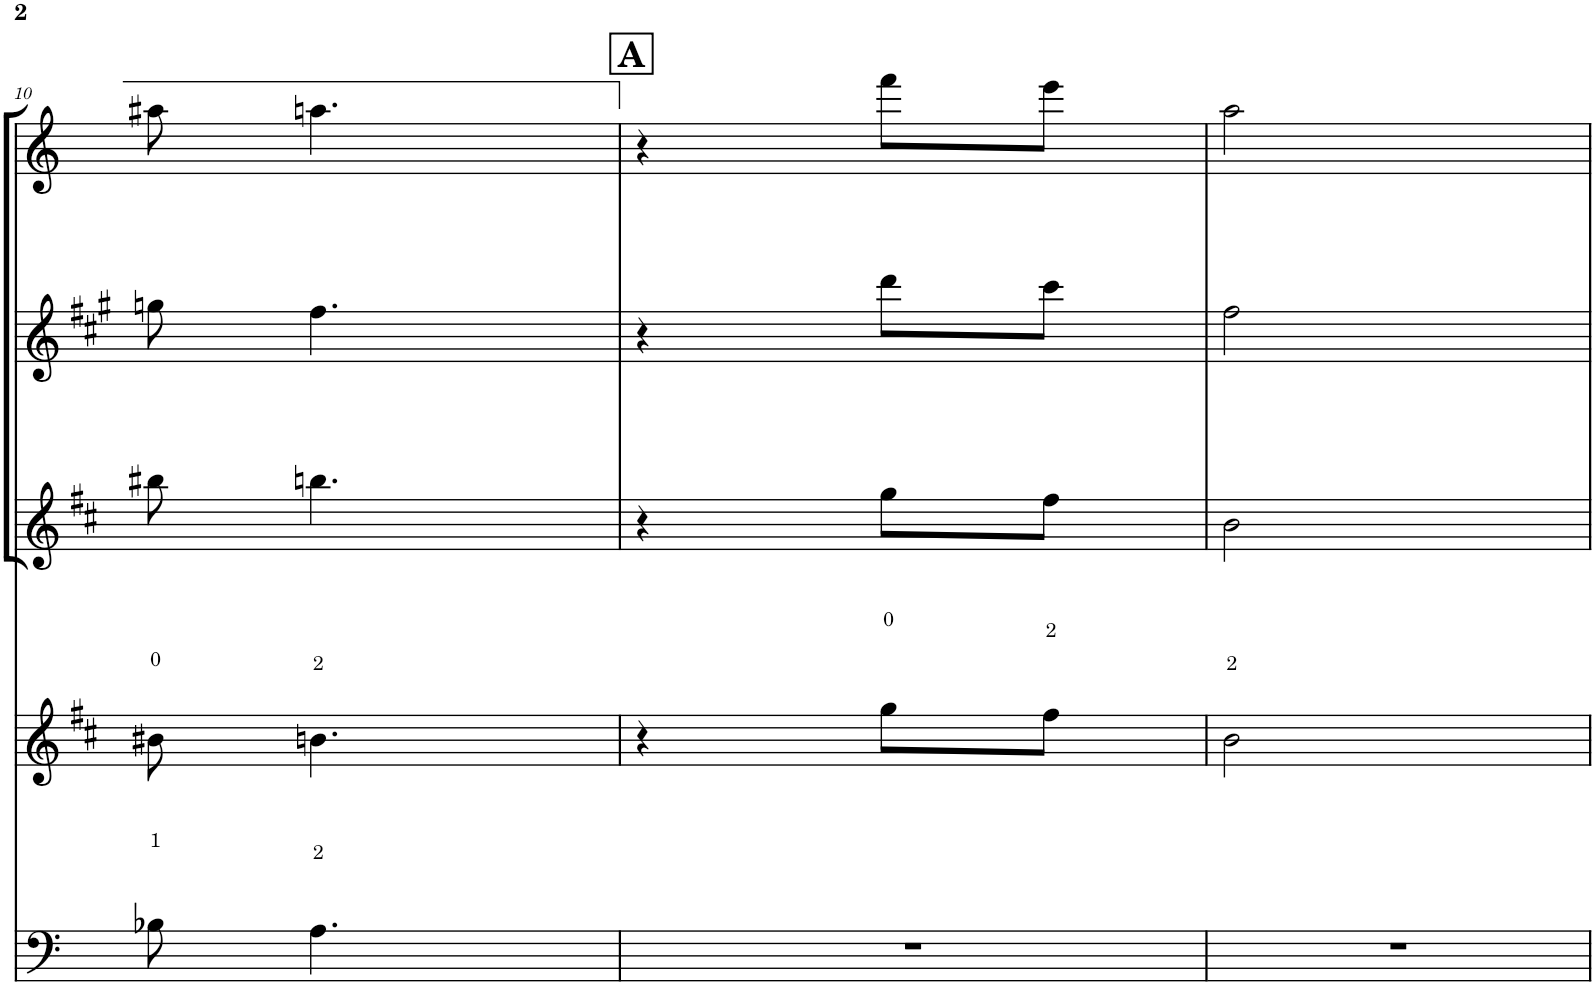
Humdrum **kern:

**kern	**dynam	**kern	**dynam	**kern	**kern	**dynam	**kern	**kern	**kern	**kern	**kern	**kern	**kern
*part11	*part11	*part10	*part10	*part9	*part8	*part8	*part7	*part6	*part5	*part4	*part3	*part2	*part1
*staff11	*staff11	*staff10	*staff10	*staff9	*staff8	*staff8	*staff7	*staff6	*staff5	*staff4	*staff3	*staff2	*staff1
*I"Tuba Bb	*	*I"Tuba em Eb	*	*I"Xilofone	*I"Tuba	*	*I"Bone	*I"Bomb	*I"Pete	*I"Tenor	*I"Sax Alto	*I"Clarineta	*I"Flauta
*I'Tba	*	*I'Tb. em Eb	*	*I'Xil.	*I'Tba	*	*	*	*	*	*	*I'Cl	*I'Fl
!!LO:PB:g=z
*clefG2	*	*clefG2	*	*clefG2	*clefF4	*	*clefF4	*clefG2	*clefG2	*clefG2	*clefG2	*clefG2	*clefG2
*Trd8c14	*	*Trd12c21	*	*Trd-7c-12	*	*	*	*Trd8c14	*Trd1c2	*Trd8c14	*Trd5c9	*Trd1c2	*
*k[f#c#]	*	*k[f#c#g#]	*	*k[]	*k[]	*	*k[]	*k[f#c#]	*k[f#c#]	*k[f#c#]	*k[f#c#g#]	*k[f#c#]	*k[]
*M2/4	*	*M2/4	*	*M2/4	*M2/4	*	*M2/4	*M2/4	*M2/4	*M2/4	*M2/4	*M2/4	*M2/4
=10	=10	=10	=10	=10	=10	=10	=10	=10	=10	=10	=10	=10	=10
!	!	!	!	!	!	!	!	!LO:TX:a:t=0	!	!	!	!	!
2r	.	2r	.	2r	2r	.	8B-X\	8b#X	8b#X\	8bb#X\	8ggn\	8gg	8aa#X\
!	!	!	!	!	!	!	!	!LO:TX:a:t=2	!	!	!	!	!
.	.	.	.	.	.	.	4.A\	4.bn	4.bn\	4.bbn\	4.ff#\	4.ff#	4.aan\
!!LO:REH:place=s1:a:B:cj:fs=14:t=A
=11	=11	=11	=11	=11	=11	=11	=11	=11	=11	=11	=11	=11	=11
2r	.	2r	.	2r	2r	.	2r	2r	4r	4r	4r	4r	4r
.	.	.	.	.	.	.	.	.	8gg\L	8gg\L	8ddd\L	8gg\L	8fff\L
.	.	.	.	.	.	.	.	.	8ff#\J	8ff#\J	8ccc#\J	8ff#\J	8eee\J
=12	=12	=12	=12	=12	=12	=12	=12	=12	=12	=12	=12	=12	=12
!	!	!	!	!	!LO:TX:a:t=0	!	!	!	!	!	!	!	!
!	!	!LO:TX:a:t=0	!	!	!	!	!	!	!	!	!	!	!
!LO:TX:a:t=0	!	!	!	!	!	!	!	!	!	!	!	!	!
!	!LO:DY:b	!	!LO:DY:b	!LO:N:vis=16	!	!LO:DY:b	!	!	!	!	!	!	!
8e	ff	8b	ff	16.r	8D	ff	2r	2r	2b\	2b\	2ff#\	2b	2aa\
.	.	.	.	16a	.	.	.	.	.	.	.	.	.
16r	.	16r	.	.	16r	.	.	.	.	.	.	.	.
.	.	.	.	32r	.	.	.	.	.	.	.	.	.
!	!	!	!	!	!LO:TX:a:t=0	!	!	!	!	!	!	!	!
!	!	!LO:TX:a:t=0	!	!	!	!	!	!	!	!	!	!	!
!LO:TX:a:t=0	!	!	!	!	!	!	!	!	!	!	!	!	!
16e	.	16b	.	16a	16D	.	.	.	.	.	.	.	.
8r	.	8r	.	8r	8r	.	.	.	.	.	.	.	.
16r	.	16r	.	32a	16r	.	.	.	.	.	.	.	.
!	!	!	!	!LO:N:vis=16	!	!	!	!	!	!	!	!	!
.	.	.	.	16.r	.	.	.	.	.	.	.	.	.
32r	.	32r	.	.	32r	.	.	.	.	.	.	.	.
!	!	!	!	!	!LO:TX:a:t=0	!	!	!	!	!	!	!	!
!	!	!LO:TX:a:t=0	!	!	!	!	!	!	!	!	!	!	!
!LO:TX:a:t=0	!	!	!	!	!	!	!	!	!	!	!	!	!
32e	.	32b	.	.	32D	.	.	.	.	.	.	.	.
=	=	=	=	=	=	=	=	=	=	=	=	=	=
*-	*-	*-	*-	*-	*-	*-	*-	*-	*-	*-	*-	*-	*-
